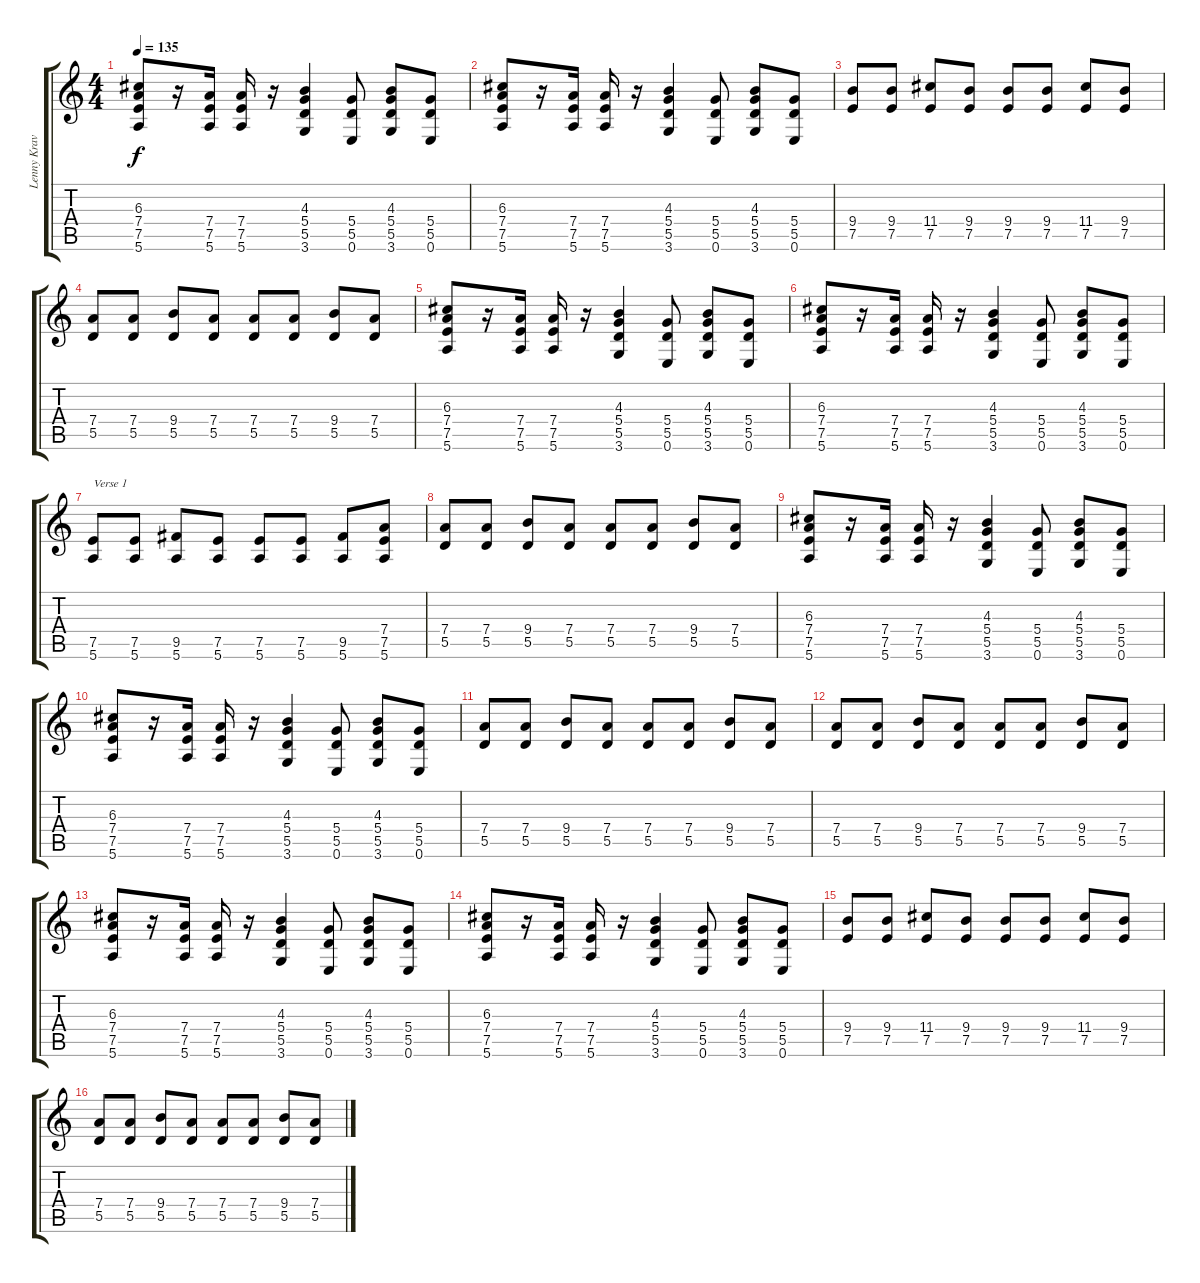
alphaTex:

\track ("Lenny Kravitz (rhythm)" "Lenny Krav") {instrument electricguitarjazz}
\staff {score tabs}
\tuning (E4 B3 G3 D3 A2 E2) {hide}
\ts (4 4)
\tempo 135
\clef g2
\ks c
(6.3 7.4 7.5 5.6).8{dy f} r.16 (7.4 7.5 5.6).16 (7.4 7.5 5.6).16 r.16 (4.3 5.4 5.5 3.6).4 (5.4 5.5 0.6).8 (4.3 5.4 5.5 3.6).8 (5.4 5.5 0.6).8 |
(6.3 7.4 7.5 5.6).8 r.16 (7.4 7.5 5.6).16 (7.4 7.5 5.6).16 r.16 (4.3 5.4 5.5 3.6).4 (5.4 5.5 0.6).8 (4.3 5.4 5.5 3.6).8 (5.4 5.5 0.6).8 |
(9.4 7.5).8 (9.4 7.5).8 (11.4 7.5).8 (9.4 7.5).8 (9.4 7.5).8 (9.4 7.5).8 (11.4 7.5).8 (9.4 7.5).8 |
(7.4 5.5).8 (7.4 5.5).8 (9.4 5.5).8 (7.4 5.5).8 (7.4 5.5).8 (7.4 5.5).8 (9.4 5.5).8 (7.4 5.5).8 |
(6.3 7.4 7.5 5.6).8 r.16 (7.4 7.5 5.6).16 (7.4 7.5 5.6).16 r.16 (4.3 5.4 5.5 3.6).4 (5.4 5.5 0.6).8 (4.3 5.4 5.5 3.6).8 (5.4 5.5 0.6).8 |
(6.3 7.4 7.5 5.6).8 r.16 (7.4 7.5 5.6).16 (7.4 7.5 5.6).16 r.16 (4.3 5.4 5.5 3.6).4 (5.4 5.5 0.6).8 (4.3 5.4 5.5 3.6).8 (5.4 5.5 0.6).8 |
(7.5 5.6).8{txt "Verse 1"} (7.5 5.6).8 (9.5 5.6).8 (7.5 5.6).8 (7.5 5.6).8 (7.5 5.6).8 (9.5 5.6).8 (7.4 7.5 5.6).8 |
(7.4 5.5).8 (7.4 5.5).8 (9.4 5.5).8 (7.4 5.5).8 (7.4 5.5).8 (7.4 5.5).8 (9.4 5.5).8 (7.4 5.5).8 |
(6.3 7.4 7.5 5.6).8 r.16 (7.4 7.5 5.6).16 (7.4 7.5 5.6).16 r.16 (4.3 5.4 5.5 3.6).4 (5.4 5.5 0.6).8 (4.3 5.4 5.5 3.6).8 (5.4 5.5 0.6).8 |
(6.3 7.4 7.5 5.6).8 r.16 (7.4 7.5 5.6).16 (7.4 7.5 5.6).16 r.16 (4.3 5.4 5.5 3.6).4 (5.4 5.5 0.6).8 (4.3 5.4 5.5 3.6).8 (5.4 5.5 0.6).8 |
(7.4 5.5).8 (7.4 5.5).8 (9.4 5.5).8 (7.4 5.5).8 (7.4 5.5).8 (7.4 5.5).8 (9.4 5.5).8 (7.4 5.5).8 |
(7.4 5.5).8 (7.4 5.5).8 (9.4 5.5).8 (7.4 5.5).8 (7.4 5.5).8 (7.4 5.5).8 (9.4 5.5).8 (7.4 5.5).8 |
(6.3 7.4 7.5 5.6).8 r.16 (7.4 7.5 5.6).16 (7.4 7.5 5.6).16 r.16 (4.3 5.4 5.5 3.6).4 (5.4 5.5 0.6).8 (4.3 5.4 5.5 3.6).8 (5.4 5.5 0.6).8 |
(6.3 7.4 7.5 5.6).8 r.16 (7.4 7.5 5.6).16 (7.4 7.5 5.6).16 r.16 (4.3 5.4 5.5 3.6).4 (5.4 5.5 0.6).8 (4.3 5.4 5.5 3.6).8 (5.4 5.5 0.6).8 |
(9.4 7.5).8 (9.4 7.5).8 (11.4 7.5).8 (9.4 7.5).8 (9.4 7.5).8 (9.4 7.5).8 (11.4 7.5).8 (9.4 7.5).8 |
(7.4 5.5).8 (7.4 5.5).8 (9.4 5.5).8 (7.4 5.5).8 (7.4 5.5).8 (7.4 5.5).8 (9.4 5.5).8 (7.4 5.5).8
